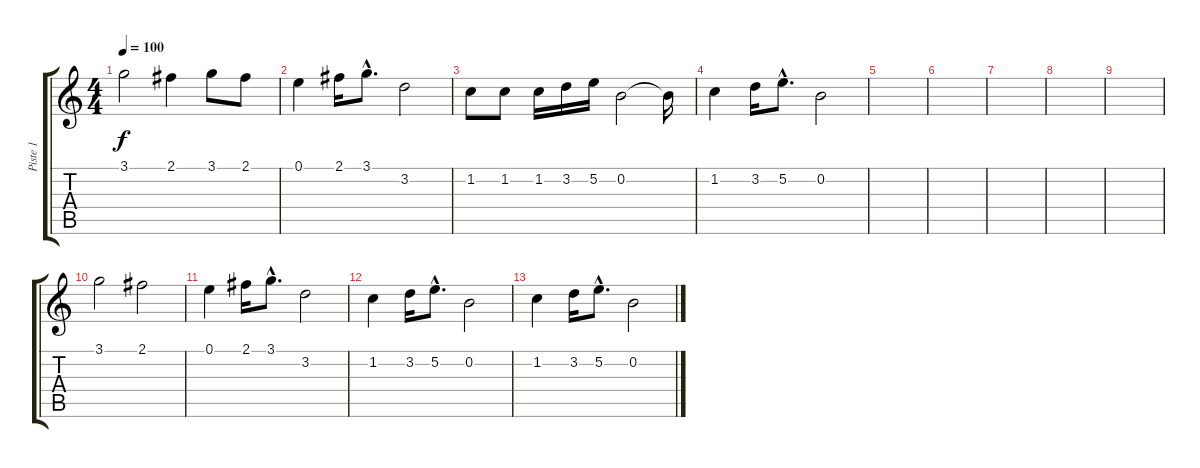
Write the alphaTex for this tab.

\track ("Piste 1" "Piste 1") {instrument distortionguitar}
\staff {score tabs}
\tuning (E4 B3 G3 D3 A2 E2) {hide}
\ts (4 4)
\tempo 100
\clef g2
\ks c
3.1.2{dy f} 2.1.4 3.1.8 2.1.8 |
0.1.4 2.1.16 3.1{hac}.8{d} 3.2.2 |
1.2.8 1.2.8 1.2.16 3.2.16 5.2.16 0.2.2 0.2{t}.16 |
1.2.4 3.2.16 5.2{hac}.8{d} 0.2.2 |
|
|
|
|
|
3.1.2 2.1.2 |
0.1.4 2.1.16 3.1{hac}.8{d} 3.2.2 |
1.2.4 3.2.16 5.2{hac}.8{d} 0.2.2 |
1.2.4 3.2.16 5.2{hac}.8{d} 0.2.2
